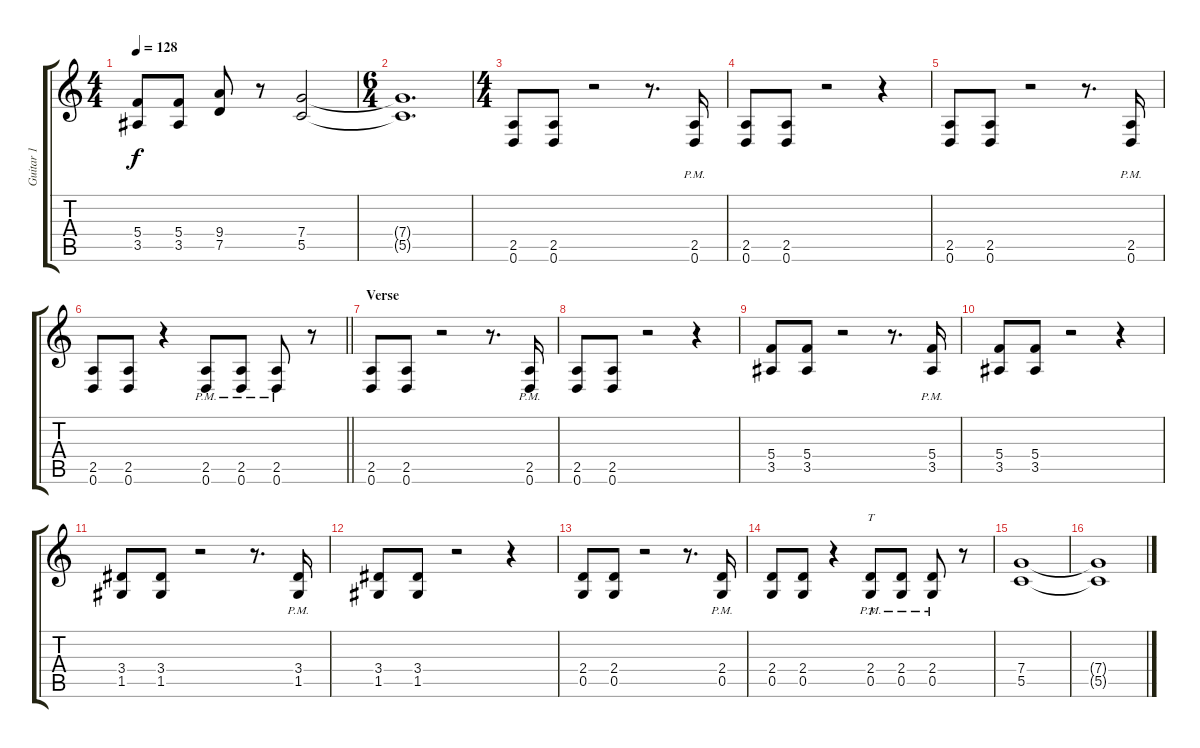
\track ("Guitar 1" "Guitar 1") {instrument distortionguitar}
\staff {score tabs}
\tuning (D4 A3 F3 C3 G2 D2) {hide}
\ts (4 4)
\tempo 128
\clef g2
\ks c
(5.4{t} 3.5{t}).8{dy f} (5.4 3.5).8 (9.4 7.5).8 r.8 (7.4 5.5).2 |
\ts (6 4)
(7.4{t} 5.5{t}).1{d} |
\ts (4 4)
(2.5 0.6).8 (2.5 0.6).8 r.2 r.8{d} (2.5{pm} 0.6{pm}).16 |
(2.5 0.6).8 (2.5 0.6).8 r.2 r.4 |
(2.5 0.6).8 (2.5 0.6).8 r.2 r.8{d} (2.5{pm} 0.6{pm}).16 |
\barLineRight lightlight
(2.5 0.6).8 (2.5 0.6).8 r.4 (2.5{pm} 0.6{pm}).8 (2.5{pm} 0.6{pm}).8 (2.5{pm} 0.6{pm}).8 r.8 |
\section ("" "Verse")
(2.5 0.6).8 (2.5 0.6).8 r.2 r.8{d} (2.5{pm} 0.6{pm}).16 |
(2.5 0.6).8 (2.5 0.6).8 r.2 r.4 |
(5.4 3.5).8 (5.4 3.5).8 r.2 r.8{d} (5.4{pm} 3.5{pm}).16 |
(5.4 3.5).8 (5.4 3.5).8 r.2 r.4 |
(3.4 1.5).8 (3.4 1.5).8 r.2 r.8{d} (3.4{pm} 1.5{pm}).16 |
(3.4 1.5).8 (3.4 1.5).8 r.2 r.4 |
(2.4 0.5).8 (2.4 0.5).8 r.2 r.8{d} (2.4{pm} 0.5{pm}).16 |
(2.4 0.5).8 (2.4 0.5).8 r.4 (2.4{pm} 0.5{pm}).8{tt} (2.4{pm} 0.5{pm}).8 (2.4{pm} 0.5{pm}).8 r.8 |
(7.4 5.5).1 |
(7.4{t} 5.5{t}).1
